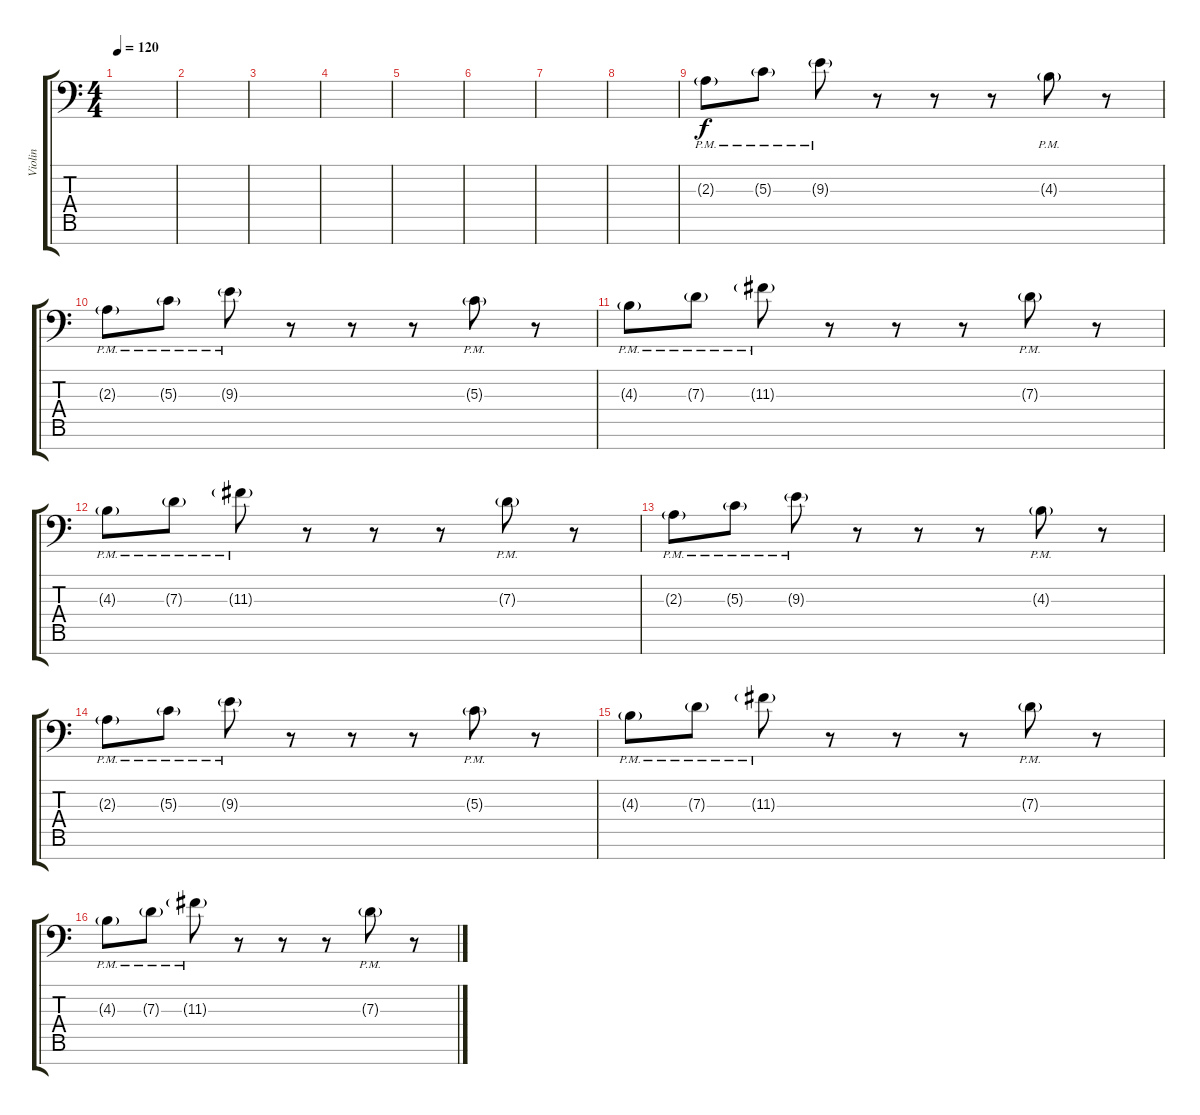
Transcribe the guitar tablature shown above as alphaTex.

\track ("Violin" "Violin") {instrument violin}
\staff {score tabs}
\tuning (E4 B3 G3 D3 A2 E2 A1) {hide}
\ts (4 4)
\tempo 120
\clef f4
\ks c
|
|
|
|
|
|
|
|
2.3{g pm}.8 5.3{g pm}.8 9.3{g pm}.8 r.8 r.8 r.8 4.3{g pm}.8 r.8 |
2.3{g pm}.8 5.3{g pm}.8 9.3{g pm}.8 r.8 r.8 r.8 5.3{g pm}.8 r.8 |
4.3{g pm}.8 7.3{g pm}.8 11.3{g pm}.8 r.8 r.8 r.8 7.3{g pm}.8 r.8 |
4.3{g pm}.8 7.3{g pm}.8 11.3{g pm}.8 r.8 r.8 r.8 7.3{g pm}.8 r.8 |
2.3{g pm}.8 5.3{g pm}.8 9.3{g pm}.8 r.8 r.8 r.8 4.3{g pm}.8 r.8 |
2.3{g pm}.8 5.3{g pm}.8 9.3{g pm}.8 r.8 r.8 r.8 5.3{g pm}.8 r.8 |
4.3{g pm}.8 7.3{g pm}.8 11.3{g pm}.8 r.8 r.8 r.8 7.3{g pm}.8 r.8 |
4.3{g pm}.8 7.3{g pm}.8 11.3{g pm}.8 r.8 r.8 r.8 7.3{g pm}.8 r.8
